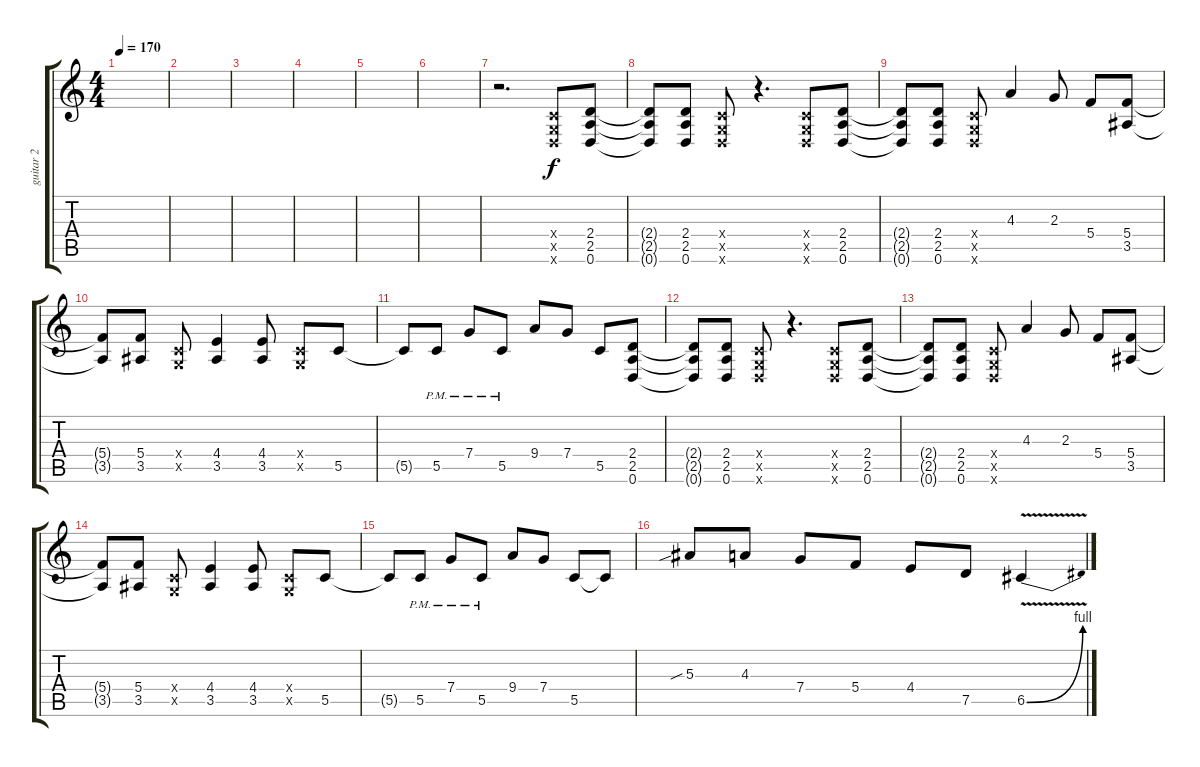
\track ("guitar 2" "guitar 2") {instrument overdrivenguitar}
\staff {score tabs}
\tuning (D4 A3 F3 C3 G2 D2) {hide}
\ts (4 4)
\tempo 170
\clef g2
\ks c
|
|
|
|
|
|
r.2{d} (0.4{x} 0.5{x} 0.6{x}).8 (2.4 2.5 0.6).8 |
(2.4{t} 2.5{t} 0.6{t}).8 (2.4 2.5 0.6).8 (0.4{x} 0.5{x} 0.6{x}).8 r.4{d} (0.4{x} 0.5{x} 0.6{x}).8 (2.4 2.5 0.6).8 |
(2.4{t} 2.5{t} 0.6{t}).8 (2.4 2.5 0.6).8 (0.4{x} 0.5{x} 0.6{x}).8 4.3.4 2.3.8 5.4.8 (5.4 3.5).8 |
(5.4{t} 3.5{t}).8 (5.4 3.5).8 (0.4{x} 0.5{x}).8 (4.4 3.5).4 (4.4 3.5).8 (0.4{x} 0.5{x}).8 5.5.8 |
5.5{t}.8 5.5{pm}.8 7.4{pm}.8 5.5{pm}.8 9.4.8 7.4.8 5.5.8 (2.4 2.5 0.6).8 |
(2.4{t} 2.5{t} 0.6{t}).8 (2.4 2.5 0.6).8 (0.4{x} 0.5{x} 0.6{x}).8 r.4{d} (0.4{x} 0.5{x} 0.6{x}).8 (2.4 2.5 0.6).8 |
(2.4{t} 2.5{t} 0.6{t}).8 (2.4 2.5 0.6).8 (0.4{x} 0.5{x} 0.6{x}).8 4.3.4 2.3.8 5.4.8 (5.4 3.5).8 |
(5.4{t} 3.5{t}).8 (5.4 3.5).8 (0.4{x} 0.5{x}).8 (4.4 3.5).4 (4.4 3.5).8 (0.4{x} 0.5{x}).8 5.5.8 |
5.5{t}.8 5.5{pm}.8 7.4{pm}.8 5.5{pm}.8 9.4.8 7.4.8 5.5.8 5.5{t}.8 |
5.3{sib}.8 4.3.8 7.4.8 5.4.8 4.4.8 7.5.8 6.5{be (bend 0 0 60 4) v}.4{instrument guitarharmonics}
